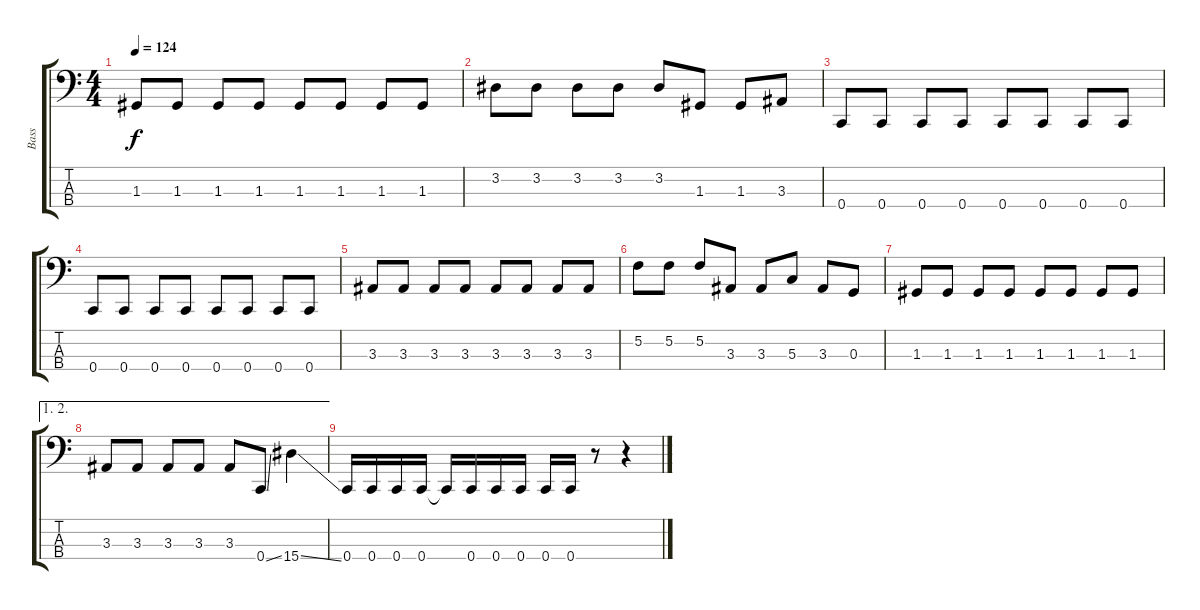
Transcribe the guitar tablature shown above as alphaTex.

\track ("Bass" "Bass") {instrument electricbasspick}
\staff {score tabs}
\tuning (F2 C2 G1 C1) {hide}
\ts (4 4)
\tempo 124
\clef f4
\ks c
1.3.8{dy f} 1.3.8 1.3.8 1.3.8 1.3.8 1.3.8 1.3.8 1.3.8 |
3.2.8 3.2.8 3.2.8 3.2.8 3.2.8 1.3.8 1.3.8 3.3.8 |
0.4.8 0.4.8 0.4.8 0.4.8 0.4.8 0.4.8 0.4.8 0.4.8 |
0.4.8 0.4.8 0.4.8 0.4.8 0.4.8 0.4.8 0.4.8 0.4.8 |
3.3.8 3.3.8 3.3.8 3.3.8 3.3.8 3.3.8 3.3.8 3.3.8 |
5.2.8 5.2.8 5.2.8 3.3.8 3.3.8 5.3.8 3.3.8 0.3.8 |
1.3.8 1.3.8 1.3.8 1.3.8 1.3.8 1.3.8 1.3.8 1.3.8 |
\ae (1 2)
3.3.8 3.3.8 3.3.8 3.3.8 3.3.8 0.4{ss}.8 15.4{ss}.4 |
0.4.16 0.4.16 0.4.16 0.4.16 0.4{t}.16 0.4.16 0.4.16 0.4.16 0.4.16 0.4.16 r.8 r.4
